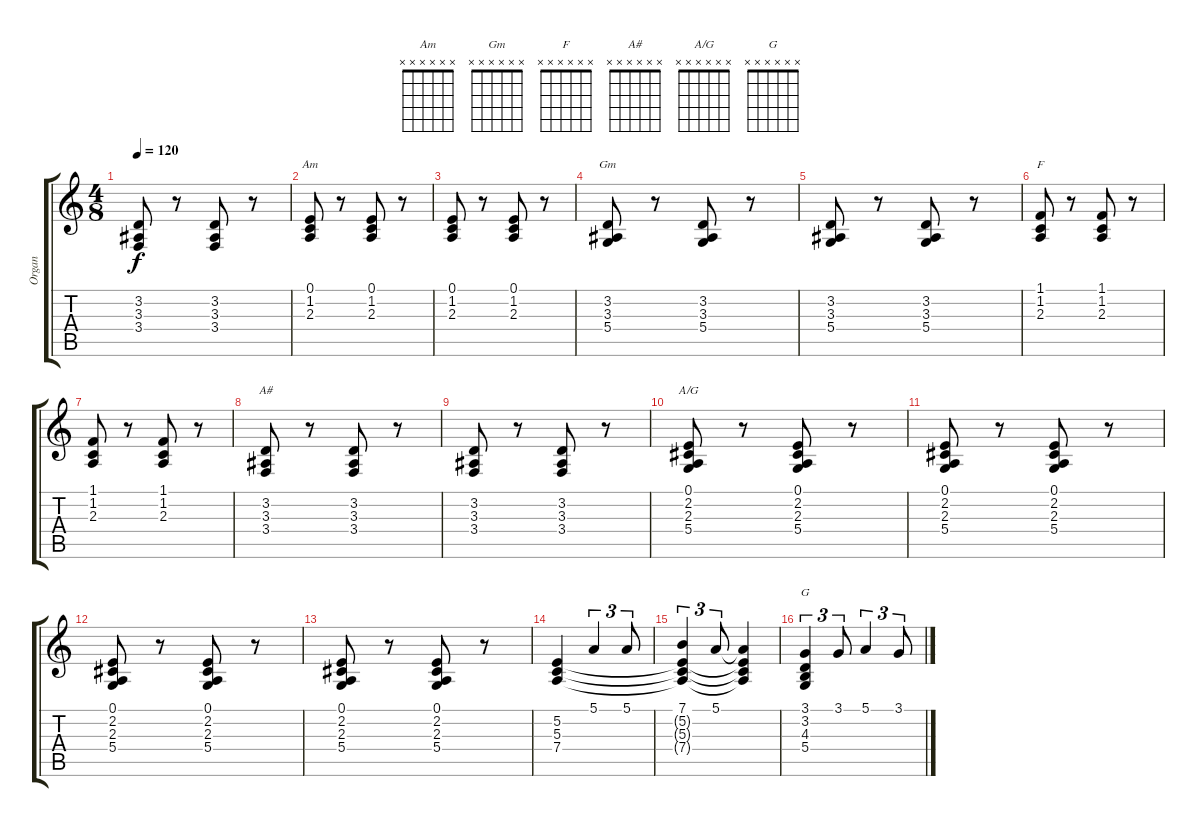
\track ("Organ" "Organ") {instrument drawbarorgan}
\staff {score tabs}
\tuning (E4 B3 G3 D3 A2 E2) {hide}
\chord ("Am" x x x x x x) {firstfret 0}
\chord ("Gm" x x x x x x) {firstfret 0}
\chord ("F" x x x x x x) {firstfret 0}
\chord ("A#" x x x x x x) {firstfret 0}
\chord ("A/G" x x x x x x) {firstfret 0}
\chord ("G" x x x x x x) {firstfret 0}
\ts (4 8)
\tempo 120
\clef g2
\ks c
(3.2 3.3 3.4).8{dy f} r.8 (3.2 3.3 3.4).8 r.8 |
(0.1 1.2 2.3).8{ch "Am"} r.8 (0.1 1.2 2.3).8 r.8 |
(0.1 1.2 2.3).8 r.8 (0.1 1.2 2.3).8 r.8 |
(3.2 3.3 5.4).8{ch "Gm"} r.8 (3.2 3.3 5.4).8 r.8 |
(3.2 3.3 5.4).8 r.8 (3.2 3.3 5.4).8 r.8 |
(1.1 1.2 2.3).8{ch "F"} r.8 (1.1 1.2 2.3).8 r.8 |
(1.1 1.2 2.3).8 r.8 (1.1 1.2 2.3).8 r.8 |
(3.2 3.3 3.4).8{ch "A#"} r.8 (3.2 3.3 3.4).8 r.8 |
(3.2 3.3 3.4).8 r.8 (3.2 3.3 3.4).8 r.8 |
(0.1 2.2 2.3 5.4).8{ch "A/G"} r.8 (0.1 2.2 2.3 5.4).8 r.8 |
(0.1 2.2 2.3 5.4).8 r.8 (0.1 2.2 2.3 5.4).8 r.8 |
(0.1 2.2 2.3 5.4).8 r.8 (0.1 2.2 2.3 5.4).8 r.8 |
(0.1 2.2 2.3 5.4).8 r.8 (0.1 2.2 2.3 5.4).8 r.8 |
(5.2 5.3 7.4).4 5.1.4{tu (3 2)} 5.1.8{tu (3 2)} |
(7.1 5.2{t} 5.3{t} 7.4{t}).4{tu (3 2)} 5.1.8{tu (3 2)} (5.1{t} 5.2{t} 5.3{t} 7.4{t}).4 |
(3.1 3.2 4.3 5.4).4{tu (3 2) ch "G"} 3.1.8{tu (3 2)} 5.1.4{tu (3 2)} 3.1.8{tu (3 2)}
